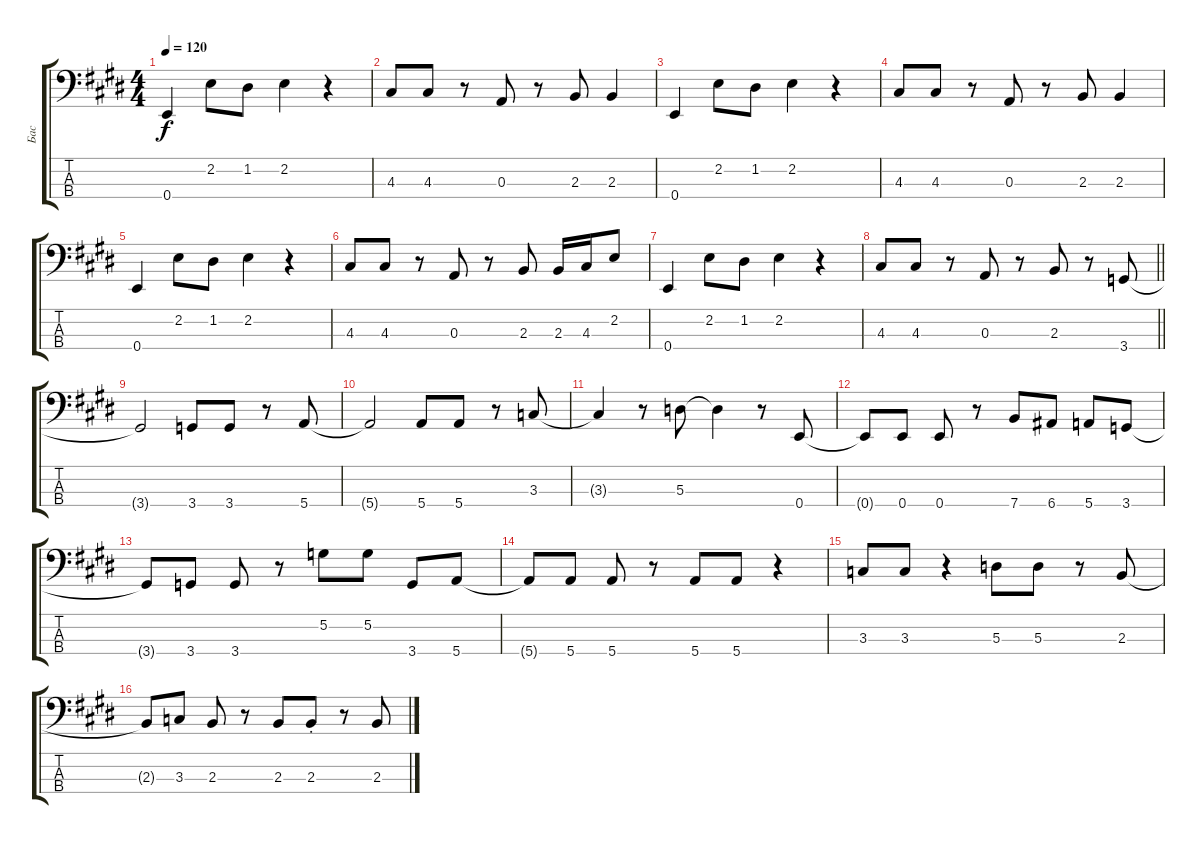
\track ("Бас" "Бас") {instrument electricbasspick}
\staff {score tabs}
\tuning (G2 D2 A1 E1) {hide}
\ts (4 4)
\tempo 120
\clef f4
\ks e
0.4.4{dy f} 2.2.8 1.2.8 2.2.4 r.4 |
4.3.8 4.3.8 r.8 0.3.8 r.8 2.3.8 2.3.4 |
0.4.4 2.2.8 1.2.8 2.2.4 r.4 |
4.3.8 4.3.8 r.8 0.3.8 r.8 2.3.8 2.3.4 |
0.4.4 2.2.8 1.2.8 2.2.4 r.4 |
4.3.8 4.3.8 r.8 0.3.8 r.8 2.3.8 2.3.16 4.3.16 2.2.8 |
0.4.4 2.2.8 1.2.8 2.2.4 r.4 |
\barLineRight lightlight
4.3.8 4.3.8 r.8 0.3.8 r.8 2.3.8 r.8 3.4.8 |
3.4{t}.2 3.4.8 3.4.8 r.8 5.4.8 |
5.4{t}.2 5.4.8 5.4.8 r.8 3.3.8 |
3.3{t}.4 r.8 5.3.8 5.3{t}.4 r.8 0.4.8 |
0.4{t}.8 0.4.8 0.4.8 r.8 7.4.8 6.4.8 5.4.8 3.4.8 |
3.4{t}.8 3.4.8 3.4.8 r.8 5.2.8 5.2.8 3.4.8 5.4.8 |
5.4{t}.8 5.4.8 5.4.8 r.8 5.4.8 5.4.8 r.4 |
3.3.8 3.3.8 r.4 5.3.8 5.3.8 r.8 2.3.8 |
2.3{t}.8 3.3.8 2.3.8 r.8 2.3.8 2.3{st}.8 r.8 2.3.8
